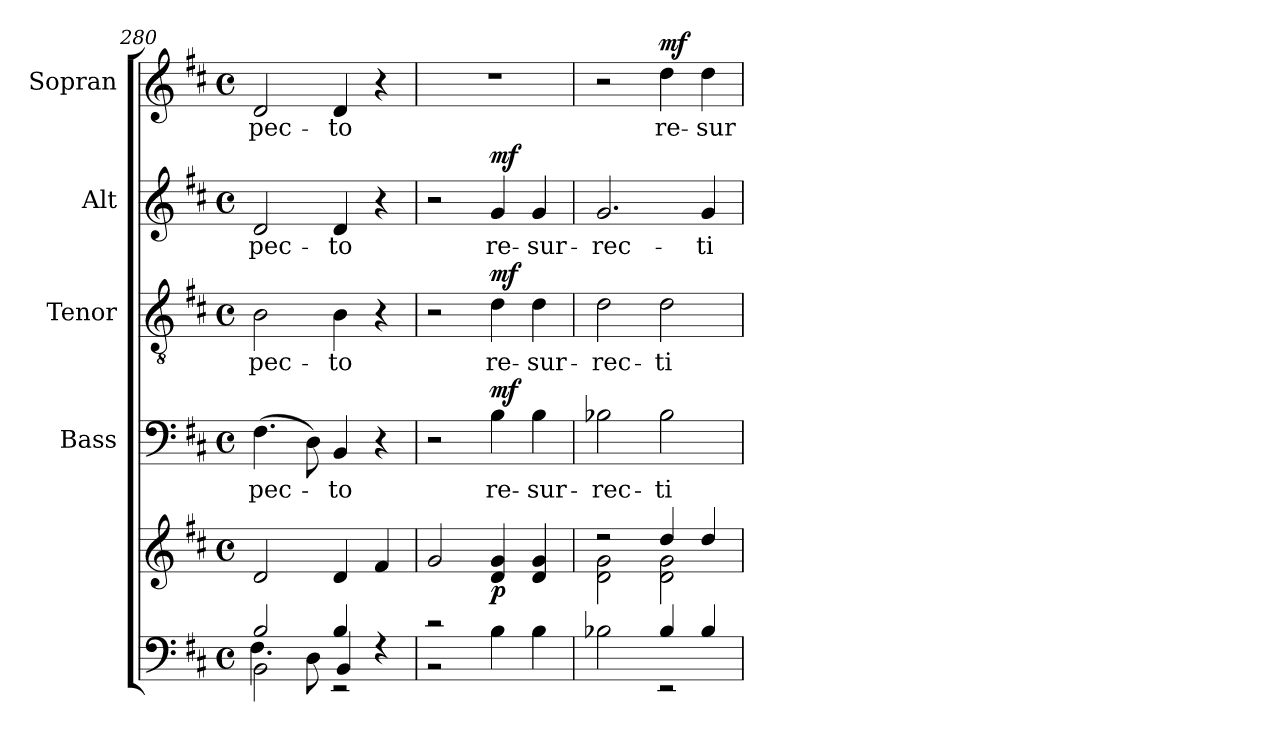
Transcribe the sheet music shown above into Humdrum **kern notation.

**kern	**kern	**dynam	**kern	**text	**dynam	**kern	**text	**dynam	**kern	**text	**dynam	**kern	**text	**dynam
*part5	*part5	*part5	*part4	*part4	*part4	*part3	*part3	*part3	*part2	*part2	*part2	*part1	*part1	*part1
*staff6	*staff5	*staff5/6	*staff4	*staff4	*staff4	*staff3	*staff3	*staff3	*staff2	*staff2	*staff2	*staff1	*staff1	*staff1
*	*	*	*I"Bass	*	*	*I"Tenor	*	*	*I"Alt	*	*	*I"Sopran	*	*
*	*	*	*I'B.	*	*	*I'T.	*	*	*I'A.	*	*	*I'S.	*	*
*clefF4	*clefG2	*	*clefF4	*	*	*clefGv2	*	*	*clefG2	*	*	*clefG2	*	*
*k[f#c#]	*k[f#c#]	*	*k[f#c#]	*	*	*k[f#c#]	*	*	*k[f#c#]	*	*	*k[f#c#]	*	*
*D:	*D:	*	*D:	*	*	*D:	*	*	*D:	*	*	*D:	*	*
*M4/4	*M4/4	*	*M4/4	*	*	*M4/4	*	*	*M4/4	*	*	*M4/4	*	*
*met(c)	*met(c)	*	*met(c)	*	*	*met(c)	*	*	*met(c)	*	*	*met(c)	*	*
=280	=280	=280	=280	=280	=280	=280	=280	=280	=280	=280	=280	=280	=280	=280
*^	*	*	*	*	*	*	*	*	*	*	*	*	*	*
*	*^	*	*	*	*	*	*	*	*	*	*	*	*	*	*
!	!	!	!	!	!	!LO:LY:b	!	!	!LO:LY:b	!	!	!LO:LY:b	!	!	!LO:LY:b	!
2B!/	2BB\	4.F#!\	2d!/	.	(>4.F#\	-pec-	.	2B\	-pec-	.	2d/	-pec-	.	2d/	-pec-	.
.	.	8D!\	.	.	8D\)	.	.	.	.	.	.	.	.	.	.	.
!	!	!	!	!	!	!LO:LY:b	!	!	!LO:LY:b	!	!	!LO:LY:b	!	!	!LO:LY:b	!
4B!/	2rEE	4BB!/	4d!/	.	4BB/	-to	.	4B\	-to	.	4d/	-to	.	4d/	-to	.
4ryy	.	4rF	4f#!/	.	4r	.	.	4r	.	.	4r	.	.	4r	.	.
*	*v	*v	*	*	*	*	*	*	*	*	*	*	*	*	*	*
=281	=281	=281	=281	=281	=281	=281	=281	=281	=281	=281	=281	=281	=281	=281	=281
2r	2r	2g!/	.	2r	.	.	2r	.	.	2r	.	.	1r	.	.
!	!	!	!LO:DY:b	!	!LO:LY:b	!LO:DY:a	!	!LO:LY:b	!LO:DY:a	!	!LO:LY:b	!LO:DY:a	!	!	!
4B/yy	4B\	4d!/ 4g!/	p	4B\	re-	mf	4d\	re-	mf	4g/	re-	mf	.	.	.
!	!	!	!	!	!LO:LY:b	!	!	!LO:LY:b	!	!	!LO:LY:b	!	!	!	!
4B/yy	4B\	4d!/ 4g!/	.	4B\	-sur-	.	4d\	-sur-	.	4g/	-sur-	.	.	.	.
=282	=282	=282	=282	=282	=282	=282	=282	=282	=282	=282	=282	=282	=282	=282	=282
*	*	*^	*	*	*	*	*	*	*	*	*	*	*	*	*
!	!	!	!	!	!	!LO:LY:b	!	!	!LO:LY:b	!	!	!LO:LY:b	!	!	!	!
2B-X/yy	2B-X\	2rdd	2d!\ 2g!\	.	2B-X\	-rec-	.	2d\	-rec-	.	2.g/	-rec-	.	2r	.	.
!	!	!	!	!	!	!LO:LY:b	!	!	!LO:LY:b	!	!	!	!	!	!LO:LY:b	!LO:DY:a
4B-!/	2rEE	4dd!/	2d!\ 2g!\	.	2B-\	-ti-	.	2d\	-ti-	.	.	.	.	4dd\	re-	mf
!	!	!	!	!	!	!	!	!	!	!	!	!LO:LY:b	!	!	!LO:LY:b	!
4B-!/	.	4dd!/	.	.	.	.	.	.	.	.	4g/	-ti-	.	4dd\	-sur-	.
*v	*v	*	*	*	*	*	*	*	*	*	*	*	*	*	*	*
*	*v	*v	*	*	*	*	*	*	*	*	*	*	*	*	*
=	=	=	=	=	=	=	=	=	=	=	=	=	=	=
*-	*-	*-	*-	*-	*-	*-	*-	*-	*-	*-	*-	*-	*-	*-
